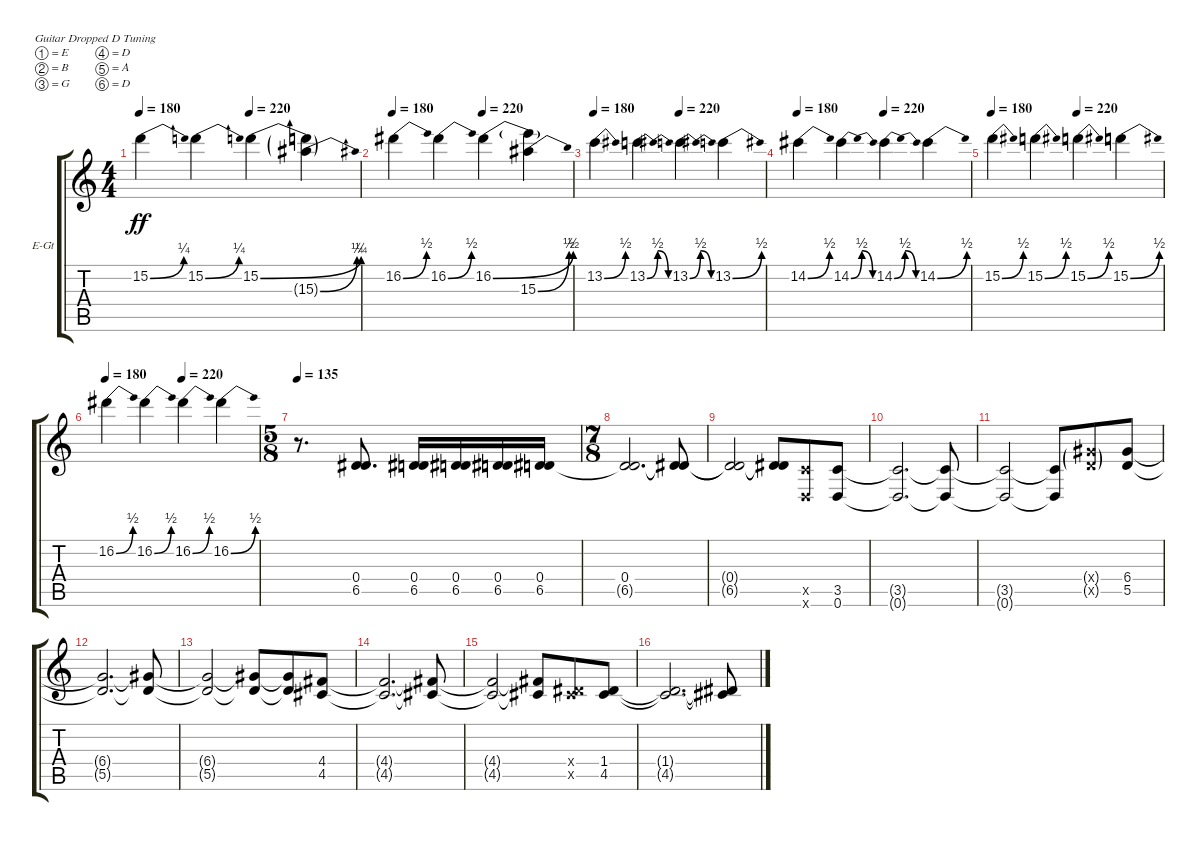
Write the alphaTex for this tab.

\defaultSystemsLayout 4
\bracketExtendMode groupsimilarinstruments
\firstSystemTrackNameOrientation horizontal
\otherSystemsTrackNameOrientation horizontal
\track ("Lead" "E-Gt") {instrument overdrivenguitar}
\staff {score tabs}
\tuning (E4 B3 G3 D3 A2 D2)
\ts (4 4)
\tempo 180
\tempo (220 0.5)
\clef g2
\ks c
15.2{be (bend 0 0 6.6 1)}.4{dy ff} 15.2{be (bend 0 0 0.6 1)}.4 15.2{be (bend 0 0 0.6 1)}.4 (15.2{t} 15.3{be (bend 0 0 0.6 1) g}).4 |
\tempo 180
\tempo (220 0.5)
16.2{be (bend 0 0 6.6 2)}.4 16.2{be (bend 0 0 0.6 2)}.4 16.2{be (bend 0 0 0.6 2)}.4 (15.3{be (bend 0 0 0.6 2)} 16.2{t}).4 |
\tempo 180
\tempo (220 0.5)
13.2{be (bend 0 0 8.4 2)}.4 13.2{be (bendrelease 0 0 7.8 2 22.2 2 36 0)}.4 13.2{be (bendrelease 0 0 5.3999999999999995 2 17.4 2 26.4 0)}.4 13.2{be (bend 0 0 10.799999999999999 2)}.4 |
\tempo 180
\tempo (220 0.5)
14.2{be (bend 0 0 8.4 2)}.4 14.2{be (bendrelease 0 0 7.8 2 22.2 2 36 0)}.4 14.2{be (bendrelease 0 0 5.3999999999999995 2 17.4 2 26.4 0)}.4 14.2{be (bend 0 0 15 2)}.4 |
\tempo 180
\tempo (220 0.5)
15.2{be (bend 0 0 8.4 2)}.4 15.2{be (bend 0 0 8.4 2)}.4 15.2{be (bend 0 0 4.8 2)}.4 15.2{be (bend 0 0 13.799999999999999 2)}.4 |
\tempo 180
\tempo (220 0.5)
16.2{be (bend 0 0 8.4 2)}.4 16.2{be (bend 0 0 6.6 2)}.4 16.2{be (bend 0 0 6.6 2)}.4 16.2{be (bend 0 0 14.399999999999999 2)}.4 |
\ts (5 8)
\tempo 135
r.8{d} (0.4 6.5).8{d} (0.4 6.5).16 (0.4 6.5).16 (0.4 6.5).16 (0.4 6.5).16 |
\ts (7 8)
(0.4 6.5{t}).2{d} (0.4{t} 6.5{t}).8 |
(0.4{t} 6.5{t}).2 (0.4{t} 6.5{t}).8 (3.5{x} 0.6{x}).8 (3.5 0.6).8 |
(3.5{t} 0.6{t}).2{d} (3.5{t} 0.6{t}).8 |
(0.6{t} 3.5{t}).2 (3.5{t} 0.6{t}).8 (6.4{g x} 5.5{g x}).8 (6.4 5.5).8 |
(5.5{t} 6.4{t}).2{d} (5.5{t} 6.4{t}).8 |
(5.5{t} 6.4{t}).2 (6.4{t} 5.5{t}).8 (6.4{t} 5.5{t}).8 (4.4 4.5).8 |
(4.5{t} 4.4{t}).2{d} (4.5{t} 4.4{t}).8 |
(4.4{t} 4.5{t}).2 (4.5{t} 4.4{t}).8 (1.4{x} 4.5{x}).8 (1.4 4.5).8 |
(4.5{t} 1.4{t}).2{d} (1.4{t} 4.5{t}).8
